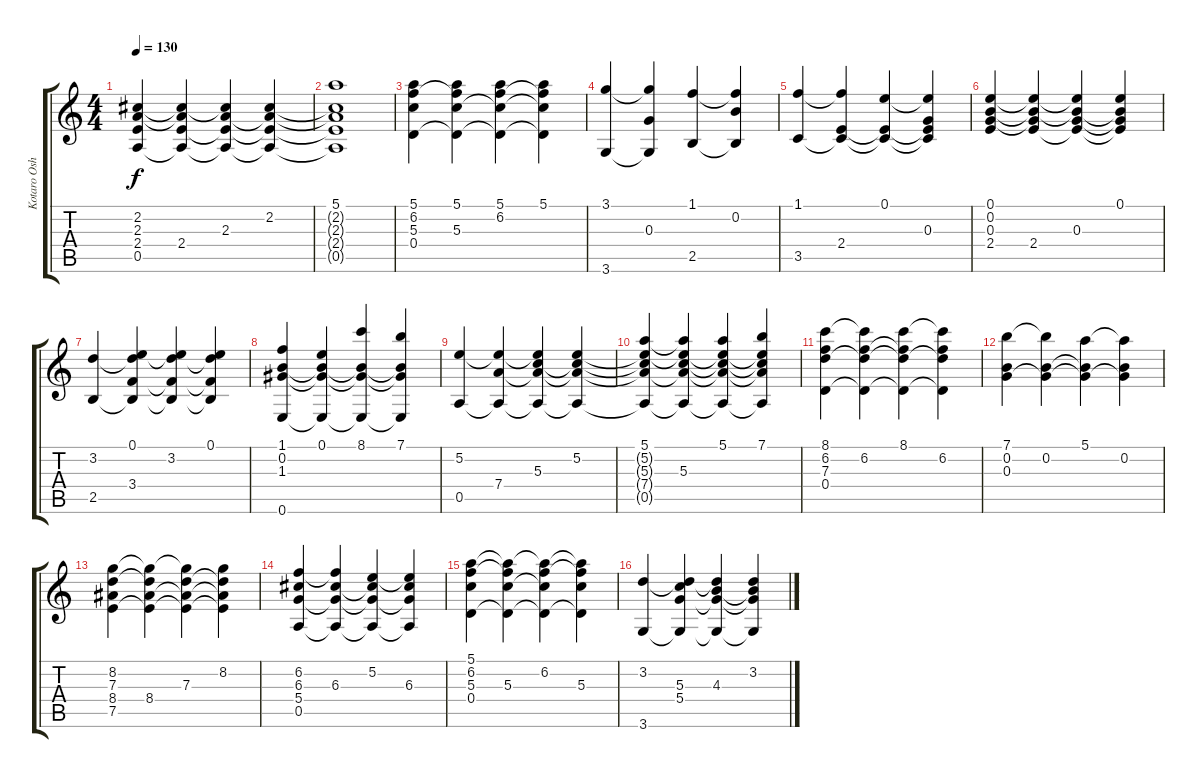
\track ("Kotaro Oshio" "Kotaro Osh") {instrument acousticguitarnylon}
\staff {score tabs}
\tuning (E4 B3 G3 D3 A2 E2) {hide}
\ts (4 4)
\tempo 130
\clef g2
\ks c
(2.2 2.3 2.4 0.5).4{dy f} (2.2{t} 2.3{t} 2.4 0.5{t}).4 (2.2{t} 2.3 2.4{t} 0.5{t}).4 (2.2 2.3{t} 2.4{t} 0.5{t}).4 |
(5.1 2.2{t} 2.3{t} 2.4{t} 0.5{t}).1 |
(5.1 6.2 5.3 0.4).4 (5.1 6.2{t} 5.3 0.4{t}).4 (5.1 6.2 5.3{t} 0.4{t}).4 (5.1 6.2{t} 5.3{t} 0.4{t}).4 |
(3.1 3.6).4 (3.1{t} 0.3 3.6{t}).4 (1.1 2.5).4 (1.1{t} 0.2 2.5{t}).4 |
(1.1 3.5).4 (1.1{t} 2.4 3.5{t}).4 (0.1 2.4{t} 3.5{t}).4 (0.1{t} 0.3 2.4{t} 3.5{t}).4 |
(0.1 0.2 0.3 2.4).4 (0.1{t} 0.2{t} 0.3{t} 2.4).4 (0.1{t} 0.2{t} 0.3 2.4{t}).4 (0.1 0.2{t} 0.3{t} 2.4{t}).4 |
(3.2 2.5).4 (0.1 3.2{t} 3.4 2.5{t}).4 (0.1{t} 3.2 3.4{t} 2.5{t}).4 (0.1 3.2{t} 3.4{t} 2.5{t}).4 |
(1.1 0.2 1.3 0.6).4 (0.1 0.2{t} 1.3{t} 0.6{t}).4 (8.1 0.2{t} 1.3{t} 0.6{t}).4 (7.1 0.2{t} 1.3{t} 0.6{t}).4 |
(5.2 0.5).4 (5.2{t} 7.4 0.5{t}).4 (5.2{t} 5.3 7.4{t} 0.5{t}).4 (5.2 5.3{t} 7.4{t} 0.5{t}).4 |
(5.1 5.2{t} 5.3{t} 7.4{t} 0.5{t}).4 (5.1{t} 5.2{t} 5.3 7.4{t} 0.5{t}).4 (5.1 5.2{t} 5.3{t} 7.4{t} 0.5{t}).4 (7.1 5.2{t} 5.3{t} 7.4{t} 0.5{t}).4 |
(8.1 6.2 7.3 0.4).4 (8.1{t} 6.2 7.3{t} 0.4{t}).4 (8.1 6.2{t} 7.3{t} 0.4{t}).4 (8.1{t} 6.2 7.3{t} 0.4{t}).4 |
(7.1 0.2 0.3).4 (7.1{t} 0.2 0.3{t}).4 (5.1 0.2{t} 0.3{t}).4 (5.1{t} 0.2 0.3{t}).4 |
(8.2 7.3 8.4 7.5).4 (8.2{t} 7.3{t} 8.4 7.5{t}).4 (8.2{t} 7.3 8.4{t} 7.5{t}).4 (8.2 7.3{t} 8.4{t} 7.5{t}).4 |
(6.2 6.3 5.4 0.5).4 (6.2{t} 6.3 5.4{t} 0.5{t}).4 (5.2 6.3{t} 5.4{t} 0.5{t}).4 (5.2{t} 6.3 5.4{t} 0.5{t}).4 |
(5.1 6.2 5.3 0.4).4 (5.1{t} 6.2{t} 5.3 0.4{t}).4 (5.1{t} 6.2 5.3{t} 0.4{t}).4 (5.1{t} 6.2{t} 5.3 0.4{t}).4 |
(3.2 3.6).4 (3.2{t} 5.3 5.4 3.6{t}).4 (3.2{t} 4.3 5.4{t} 3.6{t}).4 (3.2 4.3{t} 5.4{t} 3.6{t}).4
